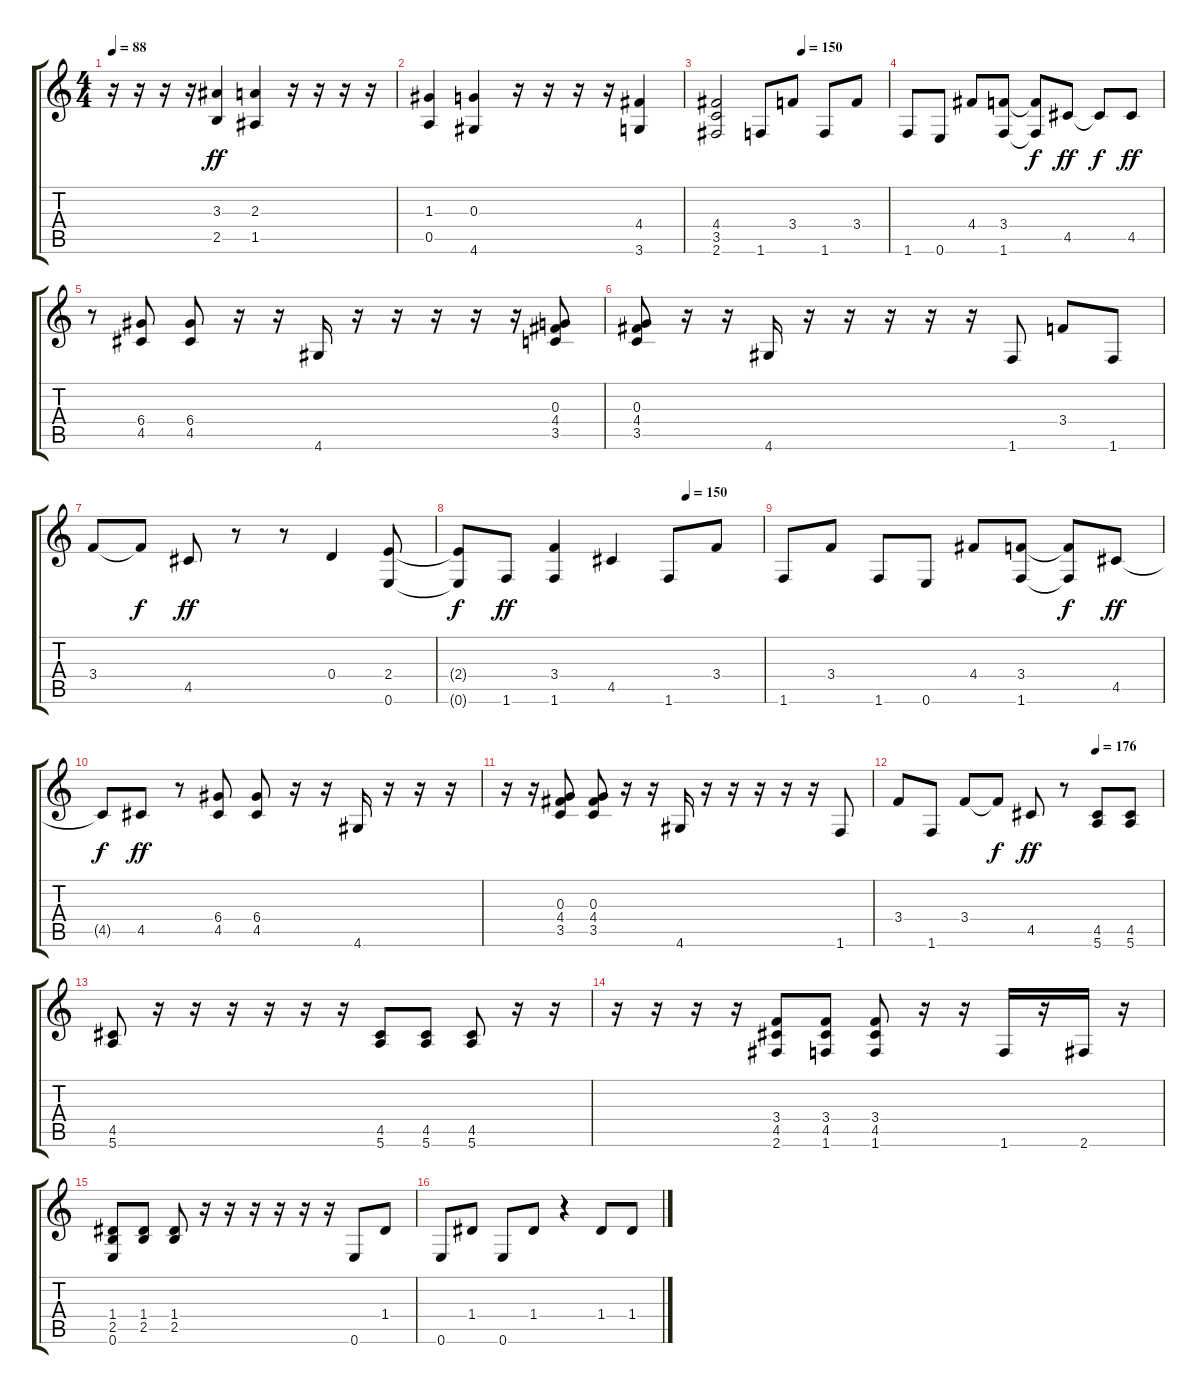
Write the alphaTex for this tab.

\track "" {instrument distortionguitar}
\staff {score tabs}
\tuning (E4 B3 G3 D3 A2 E2) {hide}
\ts (4 4)
\tempo 88
\clef g2
\ks c
r.16{dy ff} r.16 r.16 r.16 (3.3 2.5).4 (2.3 1.5).4 r.16 r.16 r.16 r.16 |
(1.3 0.5).4 (0.3 4.6).4 r.16 r.16 r.16 r.16 (4.4 3.6).4 |
\tempo (150 0.5)
(4.4 3.5 2.6).2 1.6.8 3.4.8 1.6.8 3.4.8 |
1.6.8 0.6.8 4.4.8 (3.4 1.6).8 (3.4{t} 1.6{t}).8{dy f} 4.5.8{dy ff} 4.5{t}.8{dy f} 4.5.8{dy ff} |
r.8 (6.4 4.5).8 (6.4 4.5).8 r.16 r.16 4.6.16 r.16 r.16 r.16 r.16 r.16 (0.3 4.4 3.5).8 |
(0.3 4.4 3.5).8 r.16 r.16 4.6.16 r.16 r.16 r.16 r.16 r.16 1.6.8 3.4.8 1.6.8 |
3.4.8 3.4{t}.8{dy f} 4.5.8{dy ff} r.8 r.8 0.4.4 (2.4 0.6).8 |
\tempo (150 0.75)
(2.4{t} 0.6{t}).8{dy f} 1.6.8{dy ff} (3.4 1.6).4 4.5.4 1.6.8 3.4.8 |
1.6.8 3.4.8 1.6.8 0.6.8 4.4.8 (3.4 1.6).8 (3.4{t} 1.6{t}).8{dy f} 4.5.8{dy ff} |
4.5{t}.8{dy f} 4.5.8{dy ff} r.8 (6.4 4.5).8 (6.4 4.5).8 r.16 r.16 4.6.16 r.16 r.16 r.16 |
r.16 r.16 (0.3 4.4 3.5).8 (0.3 4.4 3.5).8 r.16 r.16 4.6.16 r.16 r.16 r.16 r.16 r.16 1.6.8 |
\tempo (176 0.75)
3.4.8 1.6.8 3.4.8 3.4{t}.8{dy f} 4.5.8{dy ff} r.8 (4.5 5.6).8 (4.5 5.6).8 |
(4.5 5.6).8 r.16 r.16 r.16 r.16 r.16 r.16 (4.5 5.6).8 (4.5 5.6).8 (4.5 5.6).8 r.16 r.16 |
r.16 r.16 r.16 r.16 (3.4 4.5 2.6).8 (3.4 4.5 1.6).8 (3.4 4.5 1.6).8 r.16 r.16 1.6.16 r.16 2.6.16 r.16 |
(1.4 2.5 0.6).8 (1.4 2.5).8 (1.4 2.5).8 r.16 r.16 r.16 r.16 r.16 r.16 0.6.8 1.4.8 |
0.6.8 1.4.8 0.6.8 1.4.8 r.4 1.4.8 1.4.8
